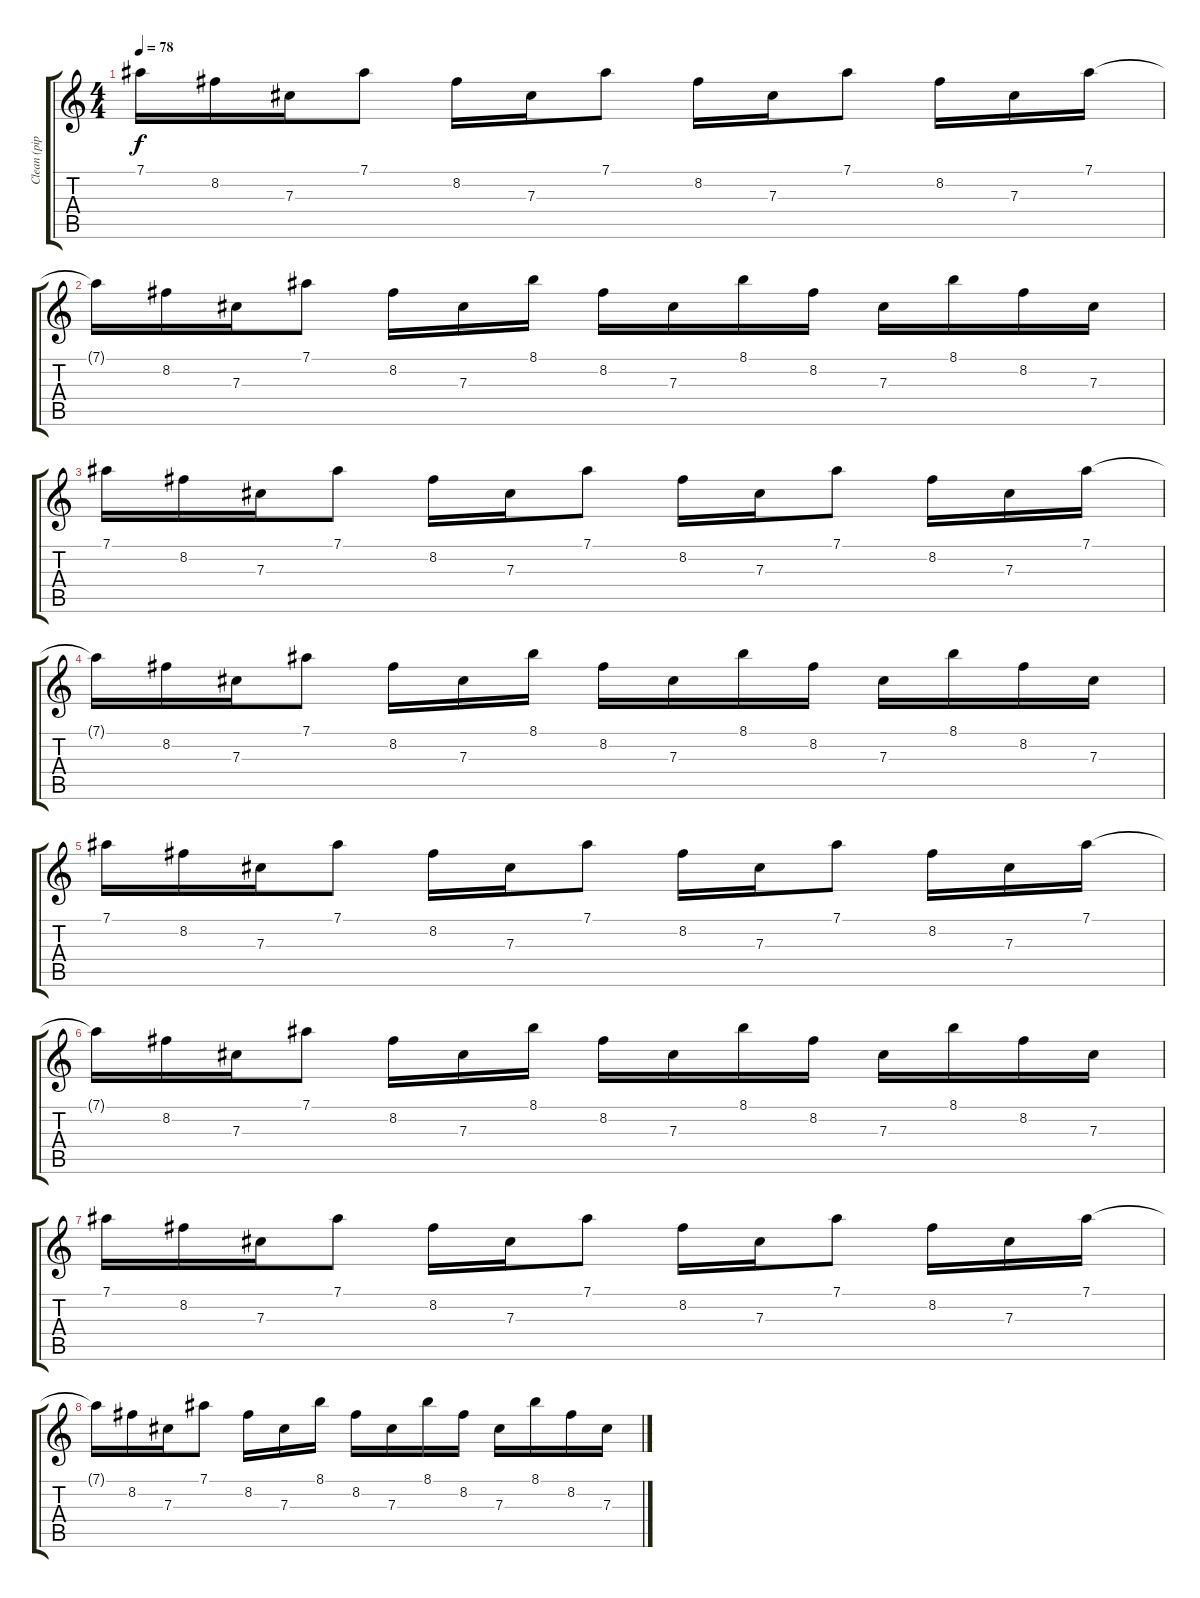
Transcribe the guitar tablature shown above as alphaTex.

\track ("Clean (pipe)" "Clean (pip") {instrument electricguitarclean}
\staff {score tabs}
\tuning (Eb4 Bb3 Gb3 Db3 Ab2 Eb2) {hide}
\ts (4 4)
\tempo 78
\clef g2
\ks c
7.1.16{dy f} 8.2.16 7.3.16 7.1.8 8.2.16 7.3.16 7.1.8 8.2.16 7.3.16 7.1.8 8.2.16 7.3.16 7.1.16 |
7.1{t}.16 8.2.16 7.3.16 7.1.8 8.2.16 7.3.16 8.1.16 8.2.16 7.3.16 8.1.16 8.2.16 7.3.16 8.1.16 8.2.16 7.3.16 |
7.1.16 8.2.16 7.3.16 7.1.8 8.2.16 7.3.16 7.1.8 8.2.16 7.3.16 7.1.8 8.2.16 7.3.16 7.1.16 |
7.1{t}.16 8.2.16 7.3.16 7.1.8 8.2.16 7.3.16 8.1.16 8.2.16 7.3.16 8.1.16 8.2.16 7.3.16 8.1.16 8.2.16 7.3.16 |
7.1.16 8.2.16 7.3.16 7.1.8 8.2.16 7.3.16 7.1.8 8.2.16 7.3.16 7.1.8 8.2.16 7.3.16 7.1.16 |
7.1{t}.16 8.2.16 7.3.16 7.1.8 8.2.16 7.3.16 8.1.16 8.2.16 7.3.16 8.1.16 8.2.16 7.3.16 8.1.16 8.2.16 7.3.16 |
7.1.16 8.2.16 7.3.16 7.1.8 8.2.16 7.3.16 7.1.8 8.2.16 7.3.16 7.1.8 8.2.16 7.3.16 7.1.16 |
7.1{t}.16 8.2.16 7.3.16 7.1.8 8.2.16 7.3.16 8.1.16 8.2.16 7.3.16 8.1.16 8.2.16 7.3.16 8.1.16 8.2.16 7.3.16
